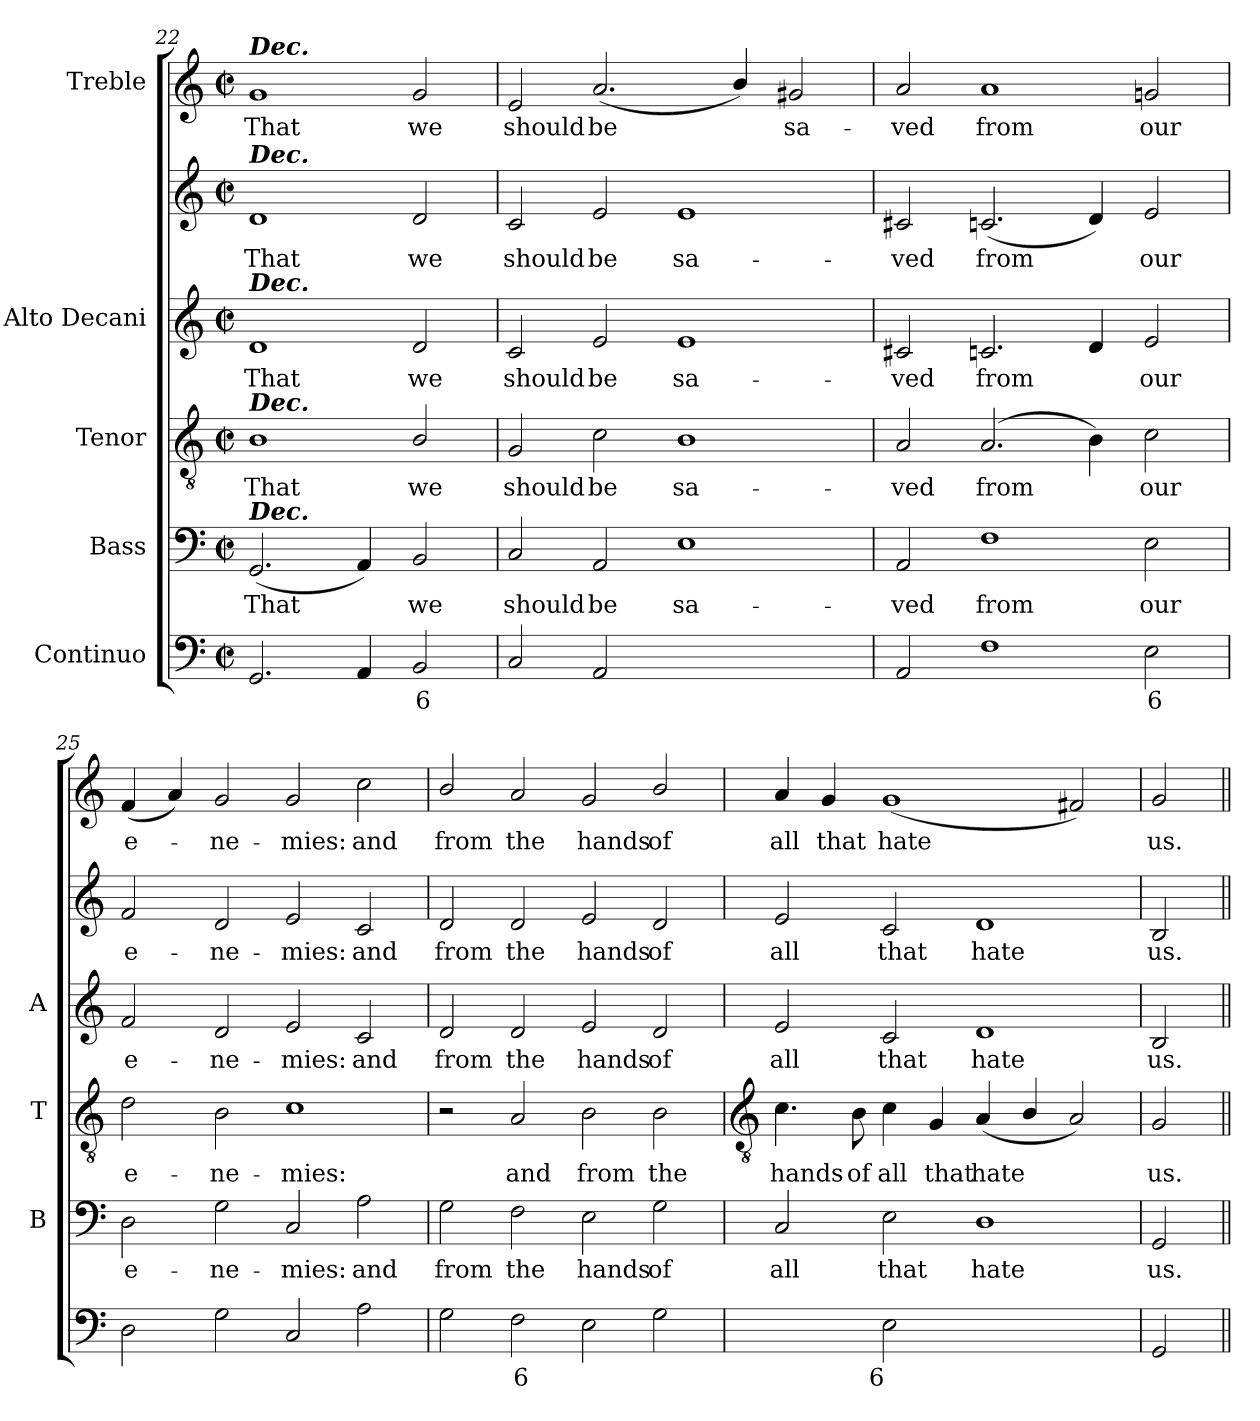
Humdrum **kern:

**kern	**text	**kern	**text	**kern	**text	**kern	**text	**kern	**text	**kern	**text
*part5	*part5	*part4	*part4	*part3	*part3	*part2	*part2	*part2	*part2	*part1	*part1
*staff6	*staff6	*staff5	*staff5	*staff4	*staff4	*staff3	*staff3	*staff2	*staff2	*staff1	*staff1
*I"Continuo	*	*I"Bass	*	*I"Tenor	*	*I"Alto Decani	*	*	*	*I"Treble	*
*	*	*I'B	*	*I'T	*	*I'A	*	*	*	*	*
!!LO:LB:g=z
*clefF4	*	*clefF4	*	*clefGv2	*	*clefG2	*	*clefG2	*	*clefG2	*
*k[]	*	*k[]	*	*k[]	*	*k[]	*	*k[]	*	*k[]	*
*C:	*	*C:	*	*C:	*	*C:	*	*C:	*	*C:	*
*M4/2	*	*M4/2	*	*M4/2	*	*M4/2	*	*M4/2	*	*M4/2	*
*met(c|)	*	*met(c|)	*	*met(c|)	*	*met(c|)	*	*met(c|)	*	*met(c|)	*
=22	=22	=22	=22	=22	=22	=22	=22	=22	=22	=22	=22
!	!	!	!	!	!	!	!	!	!	!LO:TX:a:Bi:t=Dec.	!
!	!	!	!	!	!	!	!	!LO:TX:a:Bi:t=Dec.	!	!	!
!	!	!	!	!	!	!LO:TX:a:Bi:t=Dec.	!	!	!	!	!
!	!	!	!	!LO:TX:a:Bi:t=Dec.	!	!	!	!	!	!	!
!	!	!LO:TX:a:Bi:t=Dec.	!	!	!	!	!	!	!	!	!
!	!	!	!LO:LY:b	!	!LO:LY:b	!	!LO:LY:b	!	!LO:LY:b	!	!LO:LY:b
2.GG	.	(<2.GG	That	1B	That	1d	That	1d	That	1g	That
4AA	.	4AA)	.	.	.	.	.	.	.	.	.
!	!LO:LY:b	!	!LO:LY:b	!	!LO:LY:b	!	!LO:LY:b	!	!LO:LY:b	!	!LO:LY:b
2BB	6	2BB	we	2B/	we	2d	we	2d	we	2g	we
=23	=23	=23	=23	=23	=23	=23	=23	=23	=23	=23	=23
!	!	!	!LO:LY:b	!	!LO:LY:b	!	!LO:LY:b	!	!LO:LY:b	!	!LO:LY:b
2C	.	2C	should	2G	should	2c	should	2c	should	2e	should
!	!	!	!LO:LY:b	!	!LO:LY:b	!	!LO:LY:b	!	!LO:LY:b	!	!LO:LY:b
2AA	.	2AA	be	2c	be	2e	be	2e	be	(<2.a	be
!	!LO:LY:b	!	!LO:LY:b	!	!LO:LY:b	!	!LO:LY:b	!	!LO:LY:b	!	!
[2Eyy	4	1E	sa-	1B	sa-	1e	sa-	1e	sa-	.	.
.	.	.	.	.	.	.	.	.	.	4b/)	.
!	!LO:LY:b	!	!	!	!	!	!	!	!	!	!LO:LY:b
2Eyy]	3	.	.	.	.	.	.	.	.	2g#X	sa-
=24	=24	=24	=24	=24	=24	=24	=24	=24	=24	=24	=24
!	!	!	!LO:LY:b	!	!LO:LY:b	!	!LO:LY:b	!	!LO:LY:b	!	!LO:LY:b
2AA	.	2AA	-ved	2A	-ved	2c#X	-ved	2c#X	-ved	2a	-ved
!	!	!	!LO:LY:b	!	!LO:LY:b	!	!LO:LY:b	!	!LO:LY:b	!	!LO:LY:b
1F	.	1F	from	(<2.A	from	2.cn	from	(<2.cn	from	1a	from
.	.	.	.	4B)	.	4d	.	4d)	.	.	.
!	!LO:LY:b	!	!LO:LY:b	!	!LO:LY:b	!	!LO:LY:b	!	!LO:LY:b	!	!LO:LY:b
2E	6	2E	our	2c	our	2e	our	2e	our	2gn	our
=25	=25	=25	=25	=25	=25	=25	=25	=25	=25	=25	=25
!	!	!	!LO:LY:b	!	!LO:LY:b	!	!LO:LY:b	!	!LO:LY:b	!	!LO:LY:b
2D	.	2D	e-	2d	e-	2f	e-	2f	e-	(<4f	e-
.	.	.	.	.	.	.	.	.	.	4a)	.
!	!	!	!LO:LY:b	!	!LO:LY:b	!	!LO:LY:b	!	!LO:LY:b	!	!LO:LY:b
2G	.	2G	-ne-	2B	-ne-	2d	-ne-	2d	-ne-	2g	ne-
!	!	!	!LO:LY:b	!	!LO:LY:b	!	!LO:LY:b	!	!LO:LY:b	!	!LO:LY:b
2C	.	2C	-mies:	1c	-mies:	2e	-mies:	2e	-mies:	2g	-mies:
!	!	!	!LO:LY:b	!	!	!	!LO:LY:b	!	!LO:LY:b	!	!LO:LY:b
2A	.	2A	and	.	.	2c	and	2c	and	2cc	and
=26	=26	=26	=26	=26	=26	=26	=26	=26	=26	=26	=26
!	!	!	!LO:LY:b	!	!	!	!LO:LY:b	!	!LO:LY:b	!	!LO:LY:b
2G	.	2G	from	2r	.	2d	from	2d	from	2b/	from
!	!LO:LY:b	!	!LO:LY:b	!	!LO:LY:b	!	!LO:LY:b	!	!LO:LY:b	!	!LO:LY:b
2F	6	2F	the	2A	and	2d	the	2d	the	2a	the
!	!	!	!LO:LY:b	!	!LO:LY:b	!	!LO:LY:b	!	!LO:LY:b	!	!LO:LY:b
2E	.	2E	hands	2B	from	2e	hands	2e	hands	2g	hands
!	!	!	!LO:LY:b	!	!LO:LY:b	!	!LO:LY:b	!	!LO:LY:b	!	!LO:LY:b
2G	.	2G	of	2B	the	2d	of	2d	of	2b/	of
!!LO:LB:g=z
=27	=27	=27	=27	=27	=27	=27	=27	=27	=27	=27	=27
*	*	*	*	*clefGv2	*	*	*	*	*	*	*
!	!LO:LY:b	!	!LO:LY:b	!	!LO:LY:b	!	!LO:LY:b	!	!LO:LY:b	!	!LO:LY:b
[4Cyy	6	2C	all	4.c	hands	2e	all	2e	all	4a	all
!	!LO:LY:b	!	!	!	!	!	!	!	!	!	!LO:LY:b
4Cyy]	5	.	.	.	.	.	.	.	.	4g	that
!	!	!	!	!	!LO:LY:b	!	!	!	!	!	!
.	.	.	.	8B	of	.	.	.	.	.	.
!	!LO:LY:b	!	!LO:LY:b	!	!LO:LY:b	!	!LO:LY:b	!	!LO:LY:b	!	!LO:LY:b
2E	6	2E	that	4c	all	2c	that	2c	that	(<1g	hate
!	!	!	!	!	!LO:LY:b	!	!	!	!	!	!
.	.	.	.	4G	that	.	.	.	.	.	.
!	!LO:LY:b	!	!LO:LY:b	!	!LO:LY:b	!	!LO:LY:b	!	!LO:LY:b	!	!
[2Dyy	4	1D	hate	(<4A	hate	1d	hate	1d	hate	.	.
.	.	.	.	4B/	.	.	.	.	.	.	.
!	!LO:LY:b	!	!	!	!	!	!	!	!	!	!
2Dyy]	3	.	.	2A)	.	.	.	.	.	2f#X)	.
=28	=28	=28	=28	=28	=28	=28	=28	=28	=28	=28	=28
!	!	!	!LO:LY:b	!	!LO:LY:b	!	!LO:LY:b	!	!LO:LY:b	!	!LO:LY:b
2GG	.	2GG	us.	2G	us.	2B	us.	2B	us.	2g	us.
=||	=||	=||	=||	=||	=||	=||	=||	=||	=||	=||	=||
*-	*-	*-	*-	*-	*-	*-	*-	*-	*-	*-	*-
